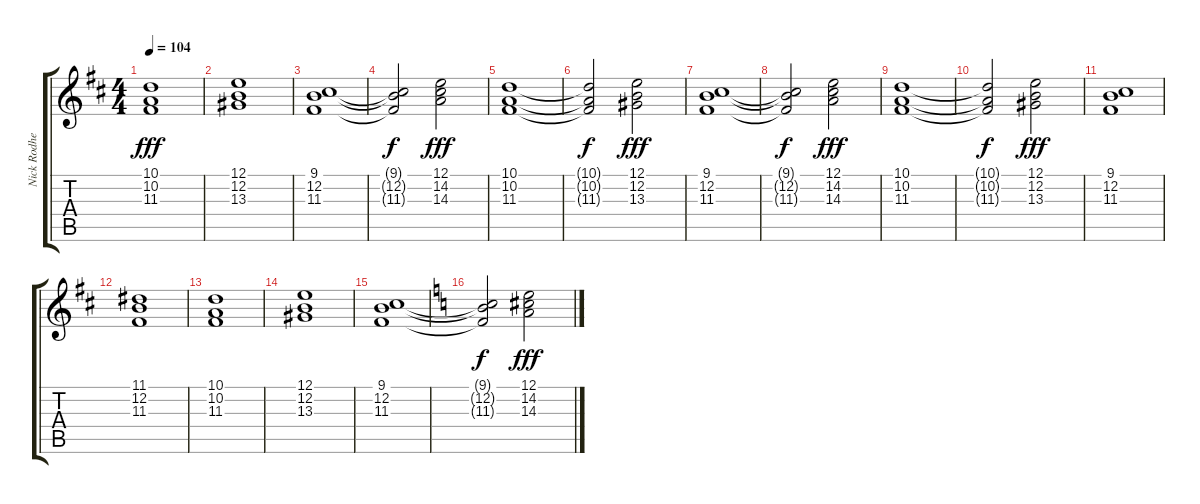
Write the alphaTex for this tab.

\track ("Nick Rodhes 2" "Nick Rodhe") {instrument synthstrings2}
\staff {score tabs}
\tuning (E4 B3 G3 D3 A2 E2) {hide}
\ts (4 4)
\tempo 104
\clef g2
\ks d
(10.1 10.2 11.3).1{dy fff} |
(12.1 12.2 13.3).1 |
(9.1 12.2 11.3).1 |
(9.1{t} 12.2{t} 11.3{t}).2{dy f} (12.1 14.2 14.3).2{dy fff} |
(10.1 10.2 11.3).1 |
(10.1{t} 10.2{t} 11.3{t}).2{dy f} (12.1 12.2 13.3).2{dy fff} |
(9.1 12.2 11.3).1 |
(9.1{t} 12.2{t} 11.3{t}).2{dy f} (12.1 14.2 14.3).2{dy fff} |
(10.1 10.2 11.3).1 |
(10.1{t} 10.2{t} 11.3{t}).2{dy f} (12.1 12.2 13.3).2{dy fff} |
(9.1 12.2 11.3).1 |
(11.1 12.2 11.3).1 |
(10.1 10.2 11.3).1 |
(12.1 12.2 13.3).1 |
(9.1 12.2 11.3).1 |
\ks c
(9.1{t} 12.2{t} 11.3{t}).2{dy f} (12.1 14.2 14.3).2{dy fff}
